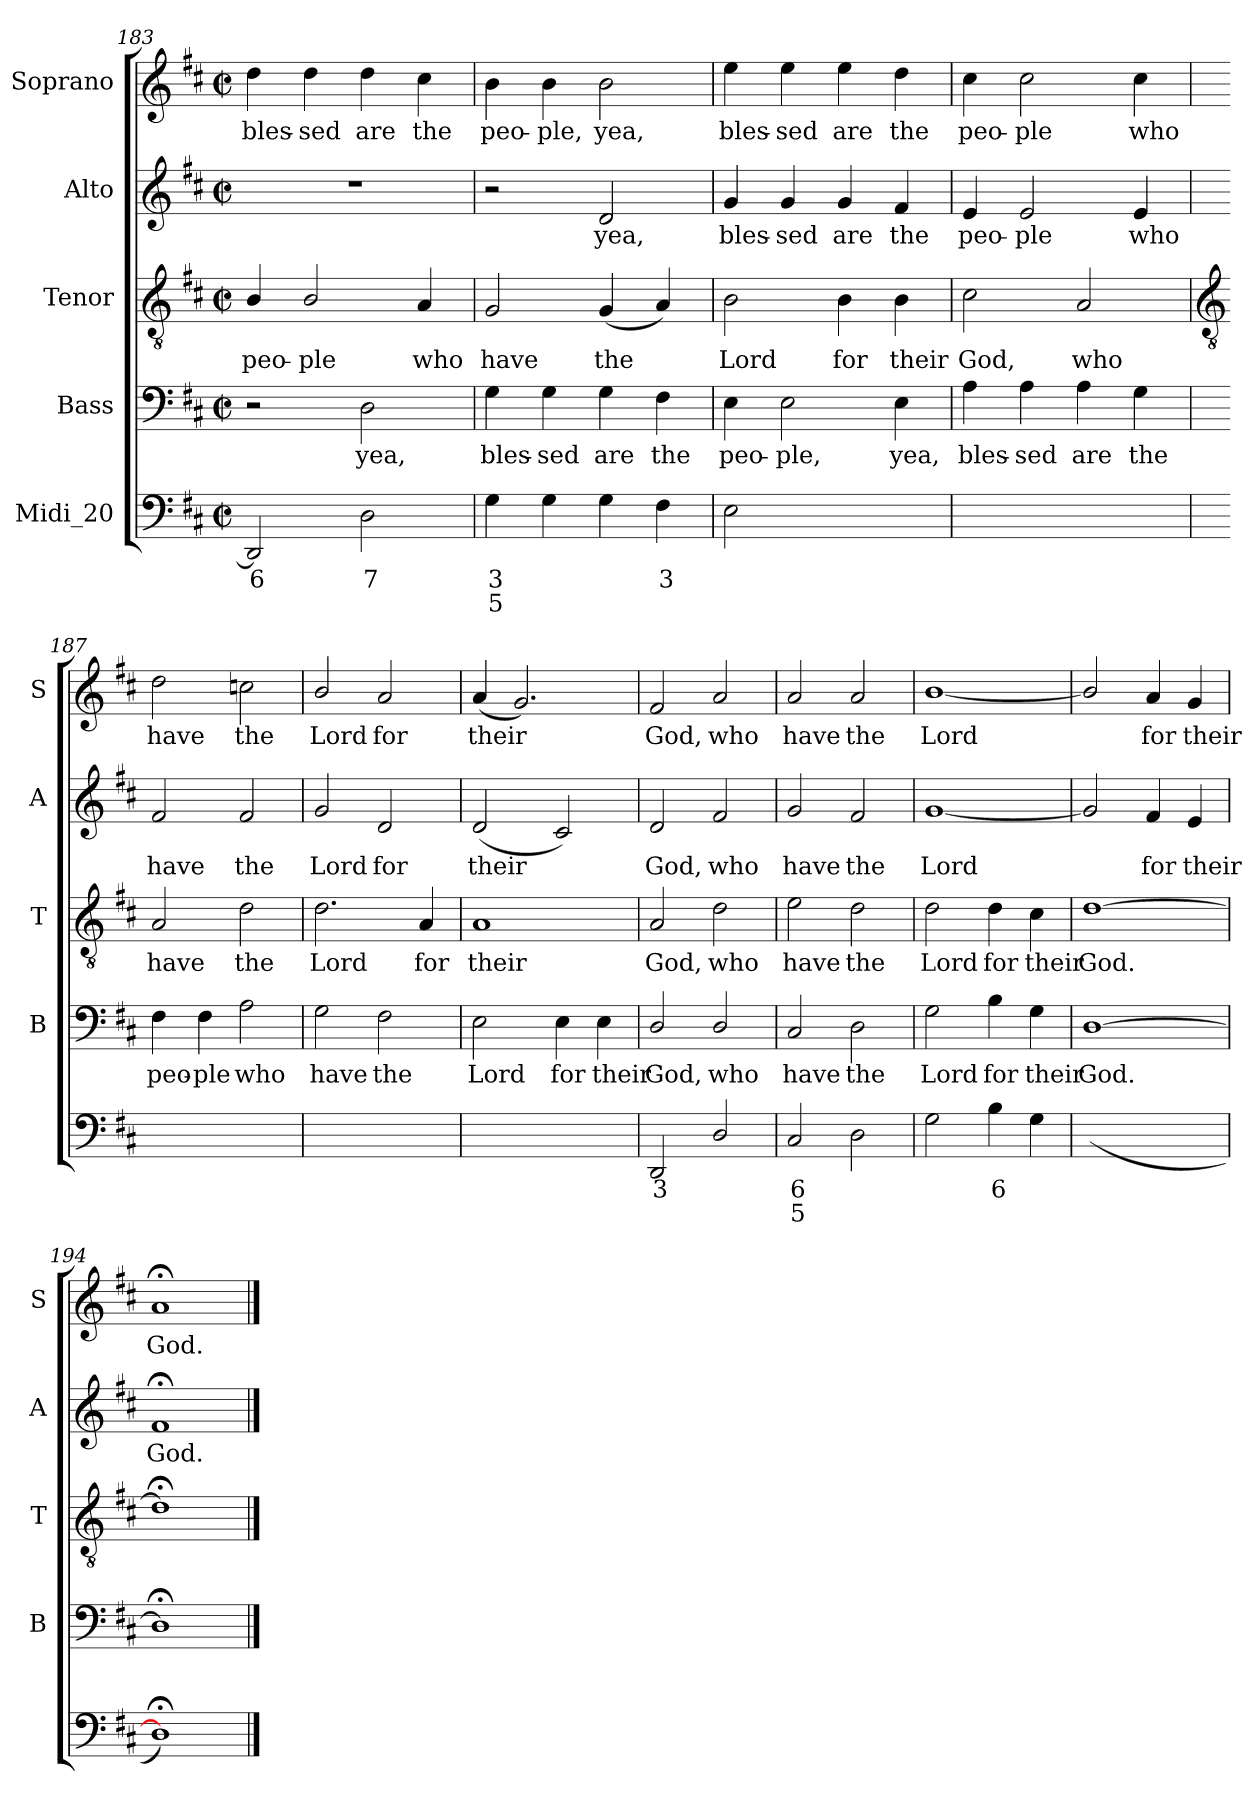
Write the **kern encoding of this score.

**kern	**text	**text	**text	**kern	**text	**kern	**text	**kern	**text	**kern	**text
*part5	*part5	*part5	*part5	*part4	*part4	*part3	*part3	*part2	*part2	*part1	*part1
*staff5	*staff5	*staff5	*staff5	*staff4	*staff4	*staff3	*staff3	*staff2	*staff2	*staff1	*staff1
*I"Midi_20	*	*	*	*I"Bass	*	*I"Tenor	*	*I"Alto	*	*I"Soprano	*
*	*	*	*	*I'B	*	*I'T	*	*I'A	*	*I'S	*
*clefF4	*	*	*	*clefF4	*	*clefGv2	*	*clefG2	*	*clefG2	*
*k[f#c#]	*	*	*	*k[f#c#]	*	*k[f#c#]	*	*k[f#c#]	*	*k[f#c#]	*
*D:	*	*	*	*D:	*	*D:	*	*D:	*	*D:	*
*M2/2	*	*	*	*M2/2	*	*M2/2	*	*M2/2	*	*M2/2	*
*met(c|)	*	*	*	*met(c|)	*	*met(c|)	*	*met(c|)	*	*met(c|)	*
=183	=183	=183	=183	=183	=183	=183	=183	=183	=183	=183	=183
!	!LO:LY:b	!	!	!	!	!	!LO:LY:b	!	!	!	!LO:LY:b
2DD]	6	.	.	2r	.	4B/	peo-	1r	.	4dd	bles-
!	!	!	!	!	!	!	!LO:LY:b	!	!	!	!LO:LY:b
.	.	.	.	.	.	2B/	-ple	.	.	4dd	-sed
!	!LO:LY:b	!	!	!	!LO:LY:b	!	!	!	!	!	!LO:LY:b
2D	7	.	.	2D	yea,	.	.	.	.	4dd	are
!	!	!	!	!	!	!	!LO:LY:b	!	!	!	!LO:LY:b
.	.	.	.	.	.	4A	who	.	.	4cc#	the
=184	=184	=184	=184	=184	=184	=184	=184	=184	=184	=184	=184
!	!LO:LY:b	!LO:LY:b	!	!	!LO:LY:b	!	!LO:LY:b	!	!	!	!LO:LY:b
4G	3	5	.	4G	bles-	2G	have	2r	.	4b	peo-
!	!	!	!	!	!LO:LY:b	!	!	!	!	!	!LO:LY:b
4G	.	.	.	4G	-sed	.	.	.	.	4b	-ple,
!	!	!	!	!	!LO:LY:b	!	!LO:LY:b	!	!LO:LY:b	!	!LO:LY:b
4G	.	.	.	4G	are	(<4G	the	2d	yea,	2b	yea,
!	!LO:LY:b	!	!	!	!LO:LY:b	!	!	!	!	!	!
4F#	3	.	.	4F#	the	4A)	.	.	.	.	.
=185	=185	=185	=185	=185	=185	=185	=185	=185	=185	=185	=185
!	!	!	!	!	!LO:LY:b	!	!LO:LY:b	!	!LO:LY:b	!	!LO:LY:b
2E	.	.	.	4E	peo-	2B	Lord	4g	bles-	4ee	bles-
!	!	!	!	!	!LO:LY:b	!	!	!	!LO:LY:b	!	!LO:LY:b
.	.	.	.	2E	-ple,	.	.	4g	-sed	4ee	-sed
!	!LO:LY:b	!LO:LY:b	!	!	!	!	!LO:LY:b	!	!LO:LY:b	!	!LO:LY:b
[4Eyy	8	3	.	.	.	4B	for	4g	are	4ee	are
!	!LO:LY:b	!LO:LY:b	!	!	!LO:LY:b	!	!LO:LY:b	!	!LO:LY:b	!	!LO:LY:b
4Eyy]	7	9	.	4E	yea,	4B	their	4f#	the	4dd	the
=186	=186	=186	=186	=186	=186	=186	=186	=186	=186	=186	=186
!	!LO:LY:b	!LO:LY:b	!	!	!LO:LY:b	!	!LO:LY:b	!	!LO:LY:b	!	!LO:LY:b
[2.AAyy	3	5	.	4A	bles-	2c#	God,	4e	peo-	4cc#	peo-
!	!	!	!	!	!LO:LY:b	!	!	!	!LO:LY:b	!	!LO:LY:b
.	.	.	.	4A	-sed	.	.	2e	-ple	2cc#	-ple
!	!	!	!	!	!LO:LY:b	!	!LO:LY:b	!	!	!	!
.	.	.	.	4A	are	2A	who	.	.	.	.
!	!LO:LY:b	!	!	!	!LO:LY:b	!	!	!	!LO:LY:b	!	!LO:LY:b
4AAyy]	7	.	.	4G	the	.	.	4e	who	4cc#	who
!!LO:LB:g=z
=187	=187	=187	=187	=187	=187	=187	=187	=187	=187	=187	=187
*	*	*	*	*	*	*clefGv2	*	*	*	*	*
!	!LO:LY:b	!	!	!	!LO:LY:b	!	!LO:LY:b	!	!LO:LY:b	!	!LO:LY:b
[2DDyy	8	.	.	4F#	peo-	2A	have	2f#	have	2dd	have
!	!	!	!	!	!LO:LY:b	!	!	!	!	!	!
.	.	.	.	4F#	-ple	.	.	.	.	.	.
!	!LO:LY:b	!	!	!	!LO:LY:b	!	!LO:LY:b	!	!LO:LY:b	!	!LO:LY:b
2DDyy_	7	.	.	2A	who	2d	the	2f#	the	2ccn	the
=188	=188	=188	=188	=188	=188	=188	=188	=188	=188	=188	=188
!	!LO:LY:b	!LO:LY:b	!	!	!LO:LY:b	!	!LO:LY:b	!	!LO:LY:b	!	!LO:LY:b
2DDyy_	6	4	.	2G	have	2.d	Lord	2g	Lord	2b/	Lord
!	!LO:LY:b	!LO:LY:b	!	!	!LO:LY:b	!	!	!	!LO:LY:b	!	!LO:LY:b
2DDyy]	5	3	.	2F#	the	.	.	2d	for	2a	for
!	!	!	!	!	!	!	!LO:LY:b	!	!	!	!
.	.	.	.	.	.	4A	for	.	.	.	.
=189	=189	=189	=189	=189	=189	=189	=189	=189	=189	=189	=189
!	!LO:LY:b	!LO:LY:b	!LO:LY:b	!	!LO:LY:b	!	!LO:LY:b	!	!LO:LY:b	!	!LO:LY:b
[2AAyy	7	5	4	2E	Lord	1A	their	(<2d	their	(<4a	their
.	.	.	.	.	.	.	.	.	.	2.g)	.
!	!LO:LY:b	!	!	!	!LO:LY:b	!	!	!	!	!	!
2AAyy]	3	.	.	4E	for	.	.	2c#)	.	.	.
!	!	!	!	!	!LO:LY:b	!	!	!	!	!	!
.	.	.	.	4E	their	.	.	.	.	.	.
=190	=190	=190	=190	=190	=190	=190	=190	=190	=190	=190	=190
!	!LO:LY:b	!	!	!	!LO:LY:b	!	!LO:LY:b	!	!LO:LY:b	!	!LO:LY:b
2DD	3	.	.	2D/	God,	2A	God,	2d	God,	2f#	God,
!	!	!	!	!	!LO:LY:b	!	!LO:LY:b	!	!LO:LY:b	!	!LO:LY:b
2D/	.	.	.	2D/	who	2d	who	2f#	who	2a	who
=191	=191	=191	=191	=191	=191	=191	=191	=191	=191	=191	=191
!	!LO:LY:b	!LO:LY:b	!	!	!LO:LY:b	!	!LO:LY:b	!	!LO:LY:b	!	!LO:LY:b
2C#	6	5	.	2C#	have	2e	have	2g	have	2a	have
!	!	!	!	!	!LO:LY:b	!	!LO:LY:b	!	!LO:LY:b	!	!LO:LY:b
2D	.	.	.	2D	the	2d	the	2f#	the	2a	the
=192	=192	=192	=192	=192	=192	=192	=192	=192	=192	=192	=192
!	!	!	!	!	!LO:LY:b	!	!LO:LY:b	!	!LO:LY:b	!	!LO:LY:b
2G	.	.	.	2G	Lord	2d	Lord	[1g	Lord	[1b/	Lord
!	!LO:LY:b	!	!	!	!LO:LY:b	!	!LO:LY:b	!	!	!	!
4B	6	.	.	4B	for	4d	for	.	.	.	.
!	!	!	!	!	!LO:LY:b	!	!LO:LY:b	!	!	!	!
4G	.	.	.	4G	their	4c#	their	.	.	.	.
=193	=193	=193	=193	=193	=193	=193	=193	=193	=193	=193	=193
!	!LO:LY:b	!LO:LY:b	!	!	!LO:LY:b	!	!LO:LY:b	!	!	!	!
(>[2Dyy	6	4	.	[1D	God.	[1d	God.	2g]	.	2b/]	.
!	!LO:LY:b	!LO:LY:b	!	!	!	!	!	!	!LO:LY:b	!	!LO:LY:b
2Dyy_	5	3	.	.	.	.	.	4f#	for	4a	for
!	!	!	!	!	!	!	!	!	!LO:LY:b	!	!LO:LY:b
.	.	.	.	.	.	.	.	4e	their	4g	their
=194	=194	=194	=194	=194	=194	=194	=194	=194	=194	=194	=194
!	!	!	!	!	!	!	!	!	!LO:LY:b	!	!LO:LY:b
1D;<])	.	.	.	1D;<]	.	1d;<]	.	1f#;<	God.	1a;<	God.
==	==	==	==	==	==	==	==	==	==	==	==
*-	*-	*-	*-	*-	*-	*-	*-	*-	*-	*-	*-
